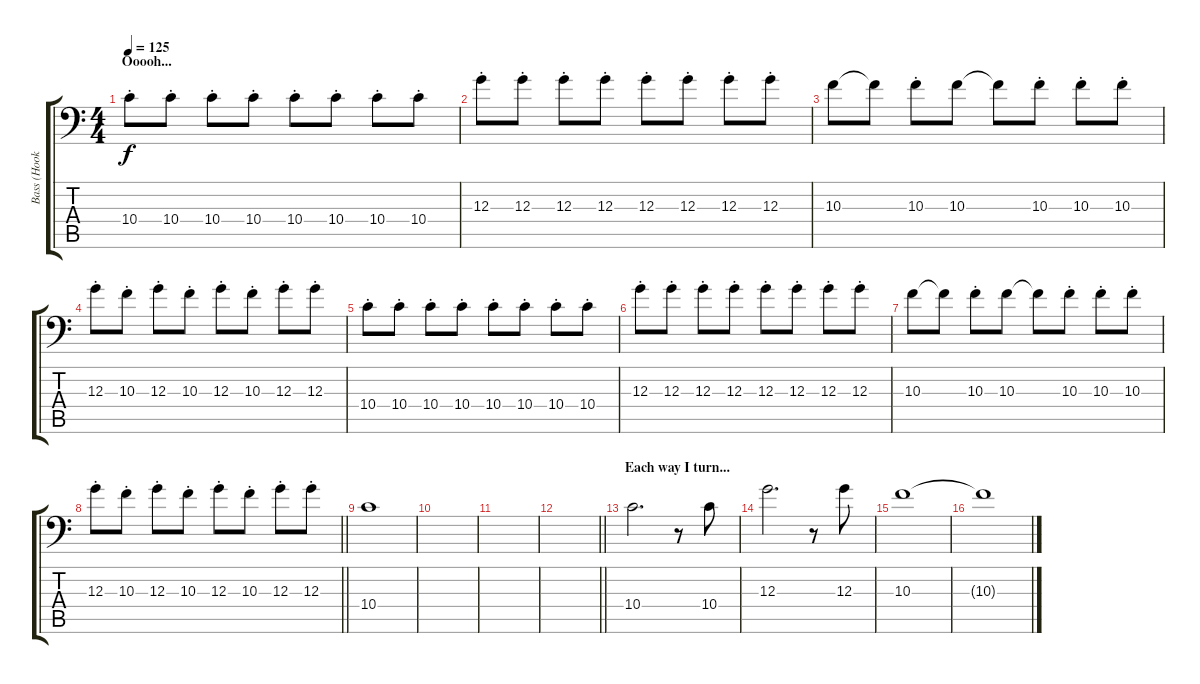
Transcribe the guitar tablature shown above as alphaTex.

\track ("Bass (Hooky)" "Bass (Hook") {instrument electricguitarclean}
\staff {score tabs}
\tuning (E3 B2 G2 D2 A1 E1) {hide}
\ts (4 4)
\section ("" "Ooooh...")
\tempo 125
\clef f4
\ks c
10.4{st}.8{dy f} 10.4{st}.8 10.4{st}.8 10.4{st}.8 10.4{st}.8 10.4{st}.8 10.4{st}.8 10.4{st}.8 |
12.3{st}.8 12.3{st}.8 12.3{st}.8 12.3{st}.8 12.3{st}.8 12.3{st}.8 12.3{st}.8 12.3{st}.8 |
10.3.8 10.3{t}.8 10.3{st}.8 10.3.8 10.3{t}.8 10.3{st}.8 10.3{st}.8 10.3{st}.8 |
12.3{st}.8 10.3{st}.8 12.3{st}.8 10.3{st}.8 12.3{st}.8 10.3{st}.8 12.3{st}.8 12.3{st}.8 |
10.4{st}.8 10.4{st}.8 10.4{st}.8 10.4{st}.8 10.4{st}.8 10.4{st}.8 10.4{st}.8 10.4{st}.8 |
12.3{st}.8 12.3{st}.8 12.3{st}.8 12.3{st}.8 12.3{st}.8 12.3{st}.8 12.3{st}.8 12.3{st}.8 |
10.3.8 10.3{t}.8 10.3{st}.8 10.3.8 10.3{t}.8 10.3{st}.8 10.3{st}.8 10.3{st}.8 |
\barLineRight lightlight
12.3{st}.8 10.3{st}.8 12.3{st}.8 10.3{st}.8 12.3{st}.8 10.3{st}.8 12.3{st}.8 12.3{st}.8 |
10.4.1 |
|
|
\barLineRight lightlight
|
\section ("" "Each way I turn...")
10.4.2{d} r.8 10.4.8 |
12.3.2{d} r.8 12.3.8 |
10.3.1 |
10.3{t}.1
